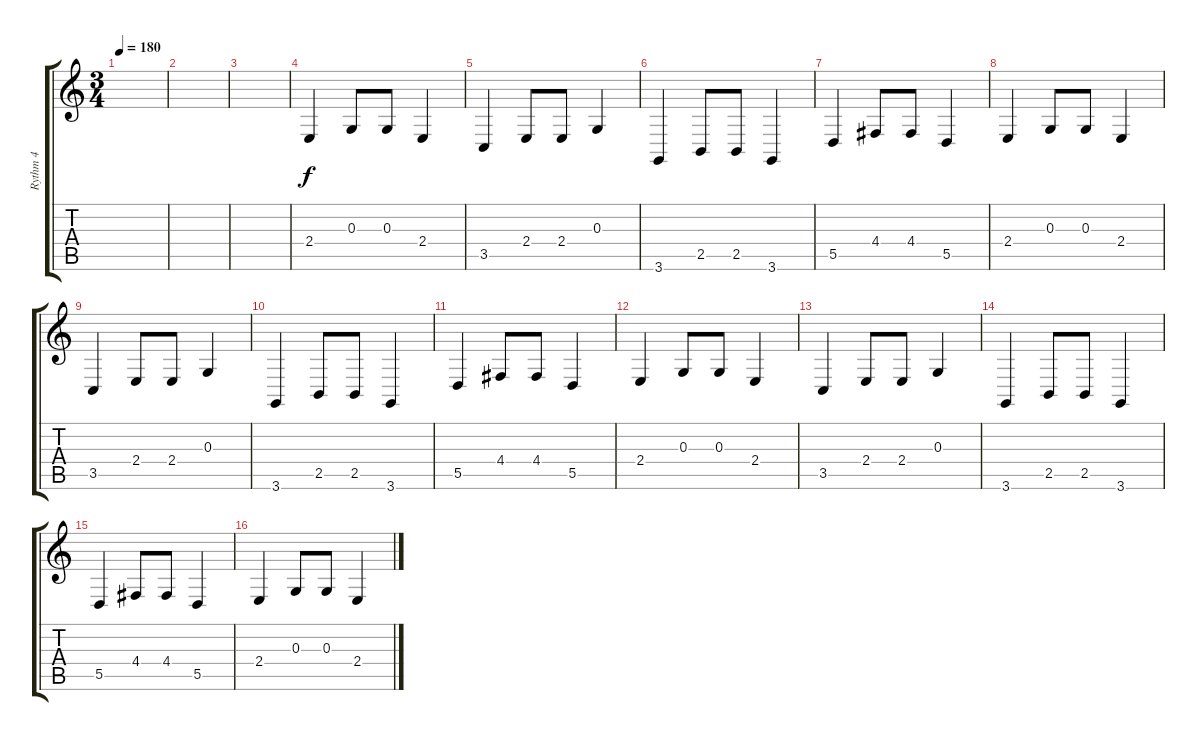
\track ("Rythm 4" "Rythm 4") {instrument altosax}
\staff {score tabs}
\tuning (E4 B3 G3 D3 A2 E2) {hide}
\ts (3 4)
\tempo 180
\clef g2
\ks c
|
|
|
2.4.4 0.3.8 0.3.8 2.4.4 |
3.5.4 2.4.8 2.4.8 0.3.4 |
3.6.4 2.5.8 2.5.8 3.6.4 |
5.5.4 4.4.8 4.4.8 5.5.4 |
2.4.4 0.3.8 0.3.8 2.4.4 |
3.5.4 2.4.8 2.4.8 0.3.4 |
3.6.4 2.5.8 2.5.8 3.6.4 |
5.5.4 4.4.8 4.4.8 5.5.4 |
2.4.4 0.3.8 0.3.8 2.4.4 |
3.5.4 2.4.8 2.4.8 0.3.4 |
3.6.4 2.5.8 2.5.8 3.6.4 |
5.5.4 4.4.8 4.4.8 5.5.4 |
2.4.4 0.3.8 0.3.8 2.4.4
